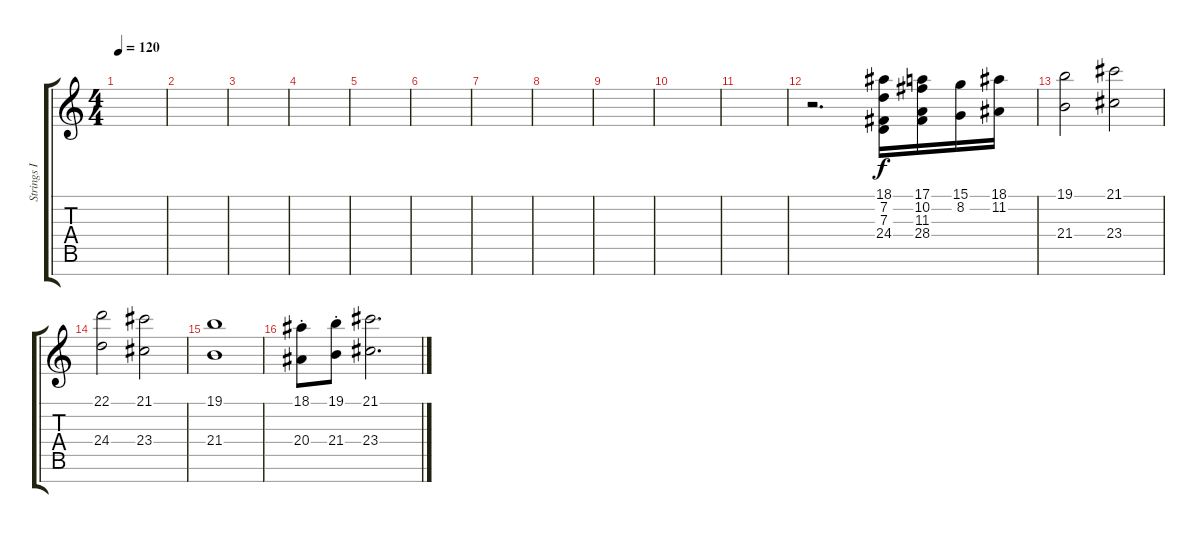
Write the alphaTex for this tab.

\track ("Strings I" "Strings I") {instrument stringensemble1}
\staff {score tabs}
\tuning (E4 B3 G3 D3 A2 E2 B1) {hide}
\ts (4 4)
\tempo 120
\clef g2
\ks c
|
|
|
|
|
|
|
|
|
|
|
r.2{d} (18.1 7.2 7.3 24.4).16{volume 14} (17.1 10.2 11.3 28.4).16 (15.1 8.2).16 (18.1 11.2).16 |
(19.1 21.4).2 (21.1 23.4).2 |
(22.1 24.4).2 (21.1 23.4).2 |
(19.1 21.4).1 |
(18.1{st} 20.4{st}).8 (19.1{st} 21.4{st}).8 (21.1 23.4).2{d}
